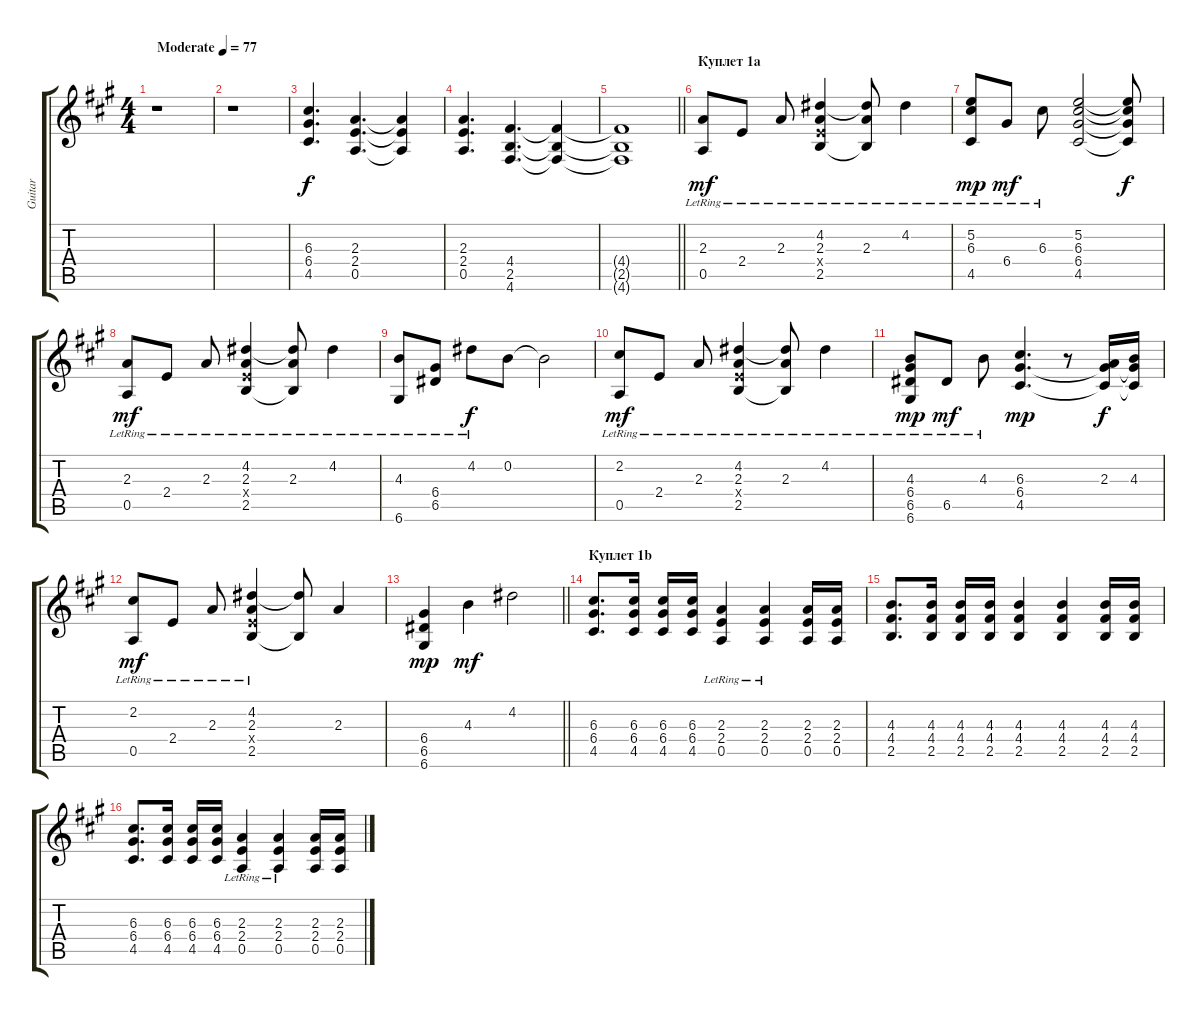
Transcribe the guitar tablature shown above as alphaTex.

\track ("Guitar" "Guitar") {instrument electricguitarjazz}
\staff {score tabs}
\tuning (E4 B3 G3 D3 A2 D2) {hide}
\ts (4 4)
\tempo (77 "Moderate")
\clef g2
\ks f#minor
r.1{dy f instrument electricguitarjazz} |
r.1 |
(6.3 6.4 4.5).4{d instrument distortionguitar} (2.3 2.4 0.5).4{d} (2.3{t} 2.4{t} 0.5{t}).4 |
(2.3 2.4 0.5).4{d} (4.4 2.5 4.6).4{d} (4.4{t} 2.5{t} 4.6{t}).4 |
\barLineRight lightlight
(4.4{t} 2.5{t} 4.6{t}).1{volume 0} |
\section ("" "Куплет 1a")
(2.3 0.5{lr}).8{dy mf volume 12 instrument electricguitarjazz} 2.4{lr}.8 2.3{lr}.8 (4.2{lr} 2.3{lr} 2.4{x} 2.5{lr}).4 (4.2{t} 2.3{lr} 2.5{t}).8 4.2{lr}.4 |
(5.2{lr} 6.3{lr} 4.5{lr}).8{dy mp} 6.4{lr}.8{dy mf} 6.3{lr}.8 (5.2 6.3 6.4 4.5).2 (5.2{t} 6.3{t} 6.4{t} 4.5{t}).8{dy f} |
(2.3 0.5{lr}).8{dy mf} 2.4{lr}.8 2.3{lr}.8 (4.2{lr} 2.3{lr} 2.4{x} 2.5{lr}).4 (4.2{t} 2.3{lr} 2.5{t}).8 4.2{lr}.4 |
(4.3{lr} 6.6{lr}).8 (6.4{lr} 6.5).8 4.2{lr}.8{dy f} 0.2.8 0.2{t}.2 |
(2.2{lr} 0.5{lr}).8{dy mf} 2.4{lr}.8 2.3{lr}.8 (4.2{lr} 2.3{lr} 2.4{x} 2.5{lr}).4 (4.2{t} 2.3{lr} 2.5{t}).8 4.2{lr}.4 |
(4.3{lr} 6.4{lr} 6.5{lr} 6.6{lr}).8{dy mp} 6.5{lr}.8{dy mf} 4.3{lr}.8 (6.3 6.4 4.5).4{d dy mp} r.8 (2.3 6.4{t} 4.5{t}).16{dy f} (4.3 6.4{t} 4.5{t}).16 |
(2.2{lr} 0.5{lr}).8{dy mf} 2.4{lr}.8 2.3{lr}.8 (4.2{lr} 2.3{lr} 2.4{x} 2.5{lr}).4 (4.2{t} 2.5{t}).8 2.3.4 |
\barLineRight lightlight
(6.4 6.5 6.6).4{dy mp} 4.3.4{dy mf} 4.2.2 |
\section ("" "Куплет 1b")
(6.3 6.4 4.5).8{d} (6.3 6.4 4.5).16 (6.3 6.4 4.5).16 (6.3 6.4 4.5).16 (2.3{lr} 2.4{lr} 0.5{lr}).4 (2.3 2.4{lr} 0.5).4 (2.3 2.4 0.5).16 (2.3 2.4 0.5).16 |
(4.3 4.4 2.5).8{d} (4.3 4.4 2.5).16 (4.3 4.4 2.5).16 (4.3 4.4 2.5).16 (4.3 4.4 2.5).4 (4.3 4.4 2.5).4 (4.3 4.4 2.5).16 (4.3 4.4 2.5).16 |
(6.3 6.4 4.5).8{d} (6.3 6.4 4.5).16 (6.3 6.4 4.5).16 (6.3 6.4 4.5).16 (2.3{lr} 2.4{lr} 0.5{lr}).4 (2.3 2.4{lr} 0.5).4 (2.3 2.4 0.5).16 (2.3 2.4 0.5).16
